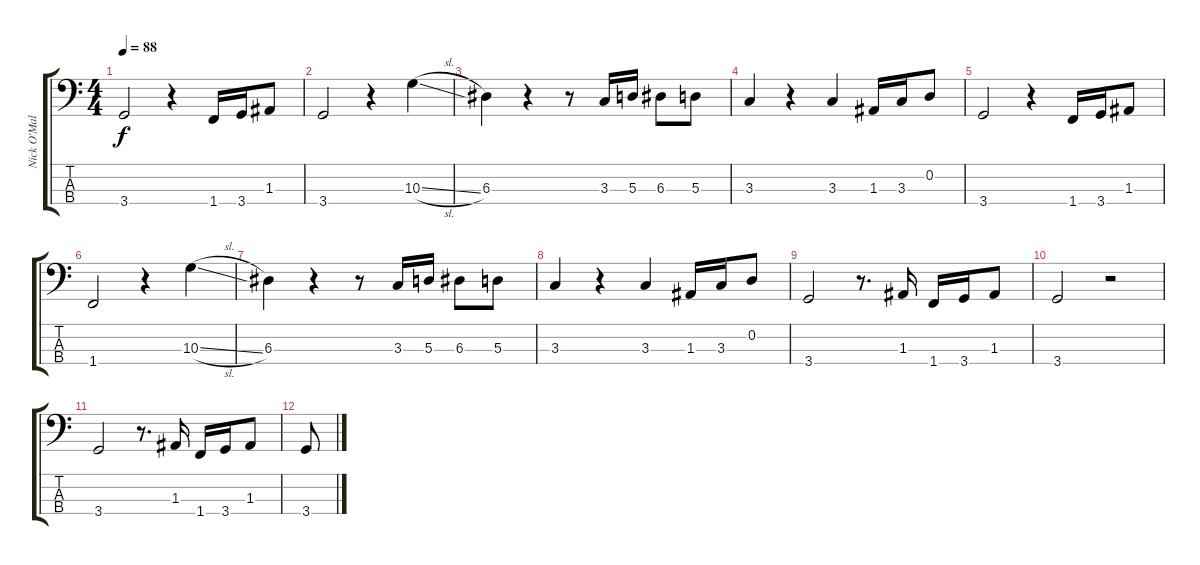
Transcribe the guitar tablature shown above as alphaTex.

\track ("Nick O'Malley" "Nick O'Mal") {instrument electricbassfinger}
\staff {score tabs}
\tuning (G2 D2 A1 E1) {hide}
\ts (4 4)
\tempo 88
\clef f4
\ks c
3.4.2{dy f} r.4 1.4.16 3.4.16 1.3.8 |
3.4.2 r.4 10.3{sl}.4 |
6.3.4 r.4 r.8 3.3.16 5.3.16 6.3.8 5.3.8 |
3.3.4 r.4 3.3.4 1.3.16 3.3.16 0.2.8 |
3.4.2 r.4 1.4.16 3.4.16 1.3.8 |
1.4.2 r.4 10.3{sl}.4 |
6.3.4 r.4 r.8 3.3.16 5.3.16 6.3.8 5.3.8 |
3.3.4 r.4 3.3.4 1.3.16 3.3.16 0.2.8 |
3.4.2 r.8{d} 1.3.16 1.4.16 3.4.16 1.3.8 |
3.4.2 r.2 |
3.4.2 r.8{d} 1.3.16 1.4.16 3.4.16 1.3.8 |
3.4.8
